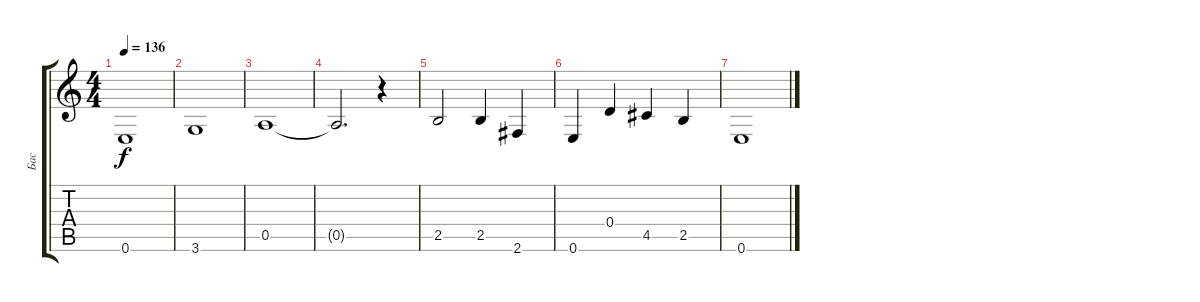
\track ("Бас" "Бас") {instrument banjo}
\staff {score tabs}
\tuning (E4 B3 G3 D3 A2 E2) {hide}
\displaytranspose 12
\ts (4 4)
\tempo 136
\clef g2
\ks c
0.6.1{dy f} |
3.6.1 |
0.5.1 |
0.5{t}.2{d} r.4 |
2.5.2 2.5.4 2.6.4 |
0.6.4 0.4.4 4.5.4 2.5.4 |
0.6.1
